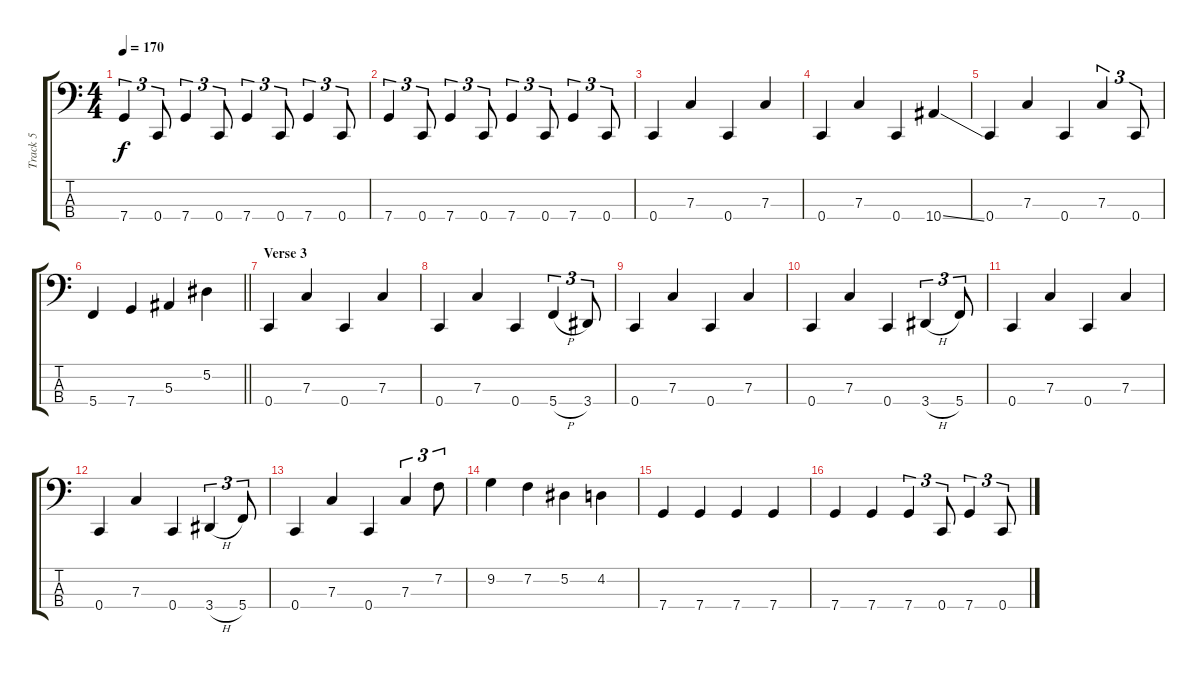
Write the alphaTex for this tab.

\track ("Track 5" "Track 5") {instrument electricbassfinger}
\staff {score tabs}
\tuning (Eb2 Bb1 F1 C1) {hide}
\ts (4 4)
\tempo 170
\clef f4
\ks c
7.4.4{tu (3 2) dy f} 0.4.8{tu (3 2)} 7.4.4{tu (3 2)} 0.4.8{tu (3 2)} 7.4.4{tu (3 2)} 0.4.8{tu (3 2)} 7.4.4{tu (3 2)} 0.4.8{tu (3 2)} |
7.4.4{tu (3 2)} 0.4.8{tu (3 2)} 7.4.4{tu (3 2)} 0.4.8{tu (3 2)} 7.4.4{tu (3 2)} 0.4.8{tu (3 2)} 7.4.4{tu (3 2)} 0.4.8{tu (3 2)} |
0.4.4 7.3.4 0.4.4 7.3.4 |
0.4.4 7.3.4 0.4.4 10.4{ss}.4 |
0.4.4 7.3.4 0.4.4 7.3.4{tu (3 2)} 0.4.8{tu (3 2)} |
\barLineRight lightlight
5.4.4 7.4.4 5.3.4 5.2.4 |
\section ("" "Verse 3")
0.4.4 7.3.4 0.4.4 7.3.4 |
0.4.4 7.3.4 0.4.4 5.4{h}.4{tu (3 2)} 3.4.8{tu (3 2)} |
0.4.4 7.3.4 0.4.4 7.3.4 |
0.4.4 7.3.4 0.4.4 3.4{h}.4{tu (3 2)} 5.4.8{tu (3 2)} |
0.4.4 7.3.4 0.4.4 7.3.4 |
0.4.4 7.3.4 0.4.4 3.4{h}.4{tu (3 2)} 5.4.8{tu (3 2)} |
0.4.4 7.3.4 0.4.4 7.3.4{tu (3 2)} 7.2.8{tu (3 2)} |
9.2.4 7.2.4 5.2.4 4.2.4 |
7.4.4 7.4.4 7.4.4 7.4.4 |
7.4.4 7.4.4 7.4.4{tu (3 2)} 0.4.8{tu (3 2)} 7.4.4{tu (3 2)} 0.4.8{tu (3 2)}
